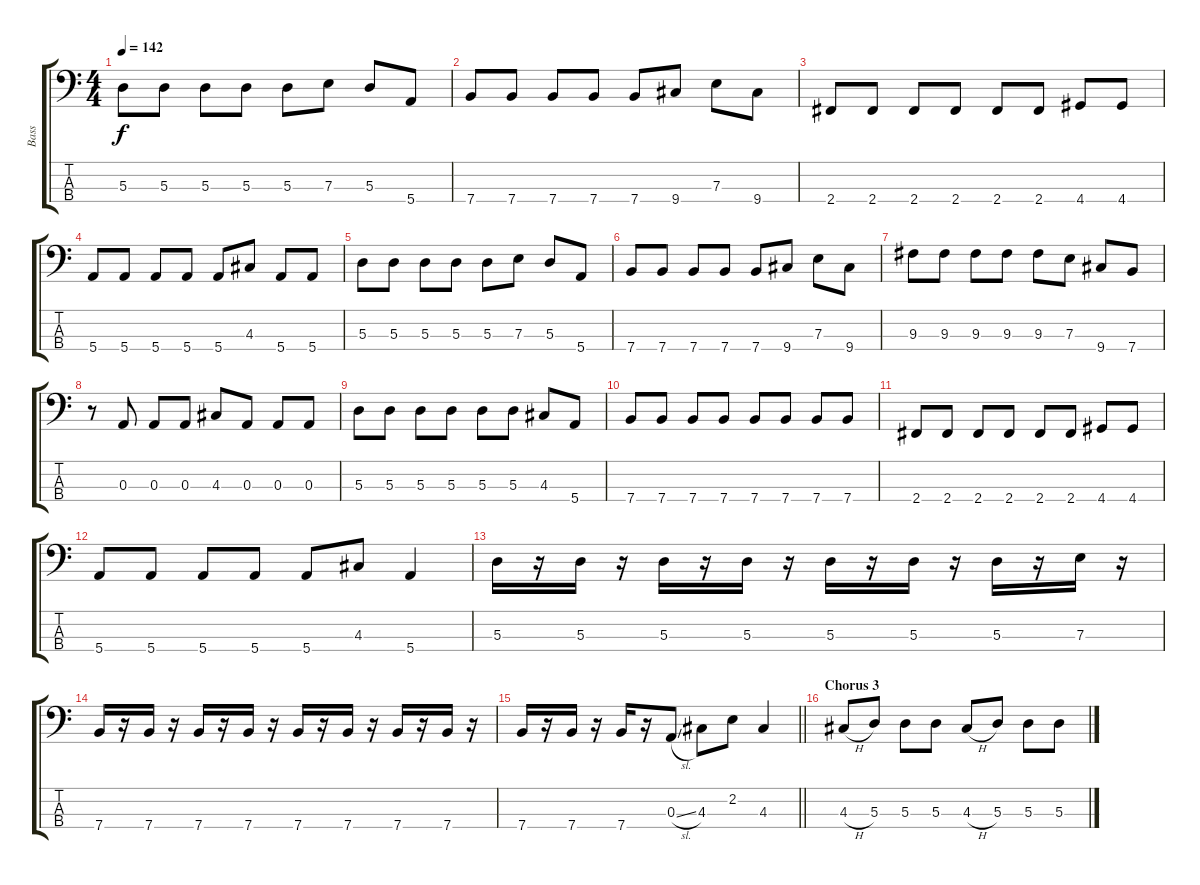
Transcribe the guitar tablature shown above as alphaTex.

\track ("Bass" "Bass") {instrument electricbassfinger}
\staff {score tabs}
\tuning (G2 D2 A1 E1) {hide}
\ts (4 4)
\tempo 142
\clef f4
\ks c
5.3.8{dy f} 5.3.8 5.3.8 5.3.8 5.3.8 7.3.8 5.3.8 5.4.8 |
7.4.8 7.4.8 7.4.8 7.4.8 7.4.8 9.4.8 7.3.8 9.4.8 |
2.4.8 2.4.8 2.4.8 2.4.8 2.4.8 2.4.8 4.4.8 4.4.8 |
5.4.8 5.4.8 5.4.8 5.4.8 5.4.8 4.3.8 5.4.8 5.4.8 |
5.3.8 5.3.8 5.3.8 5.3.8 5.3.8 7.3.8 5.3.8 5.4.8 |
7.4.8 7.4.8 7.4.8 7.4.8 7.4.8 9.4.8 7.3.8 9.4.8 |
9.3.8 9.3.8 9.3.8 9.3.8 9.3.8 7.3.8 9.4.8 7.4.8 |
r.8 0.3.8 0.3.8 0.3.8 4.3.8 0.3.8 0.3.8 0.3.8 |
5.3.8 5.3.8 5.3.8 5.3.8 5.3.8 5.3.8 4.3.8 5.4.8 |
7.4.8 7.4.8 7.4.8 7.4.8 7.4.8 7.4.8 7.4.8 7.4.8 |
2.4.8 2.4.8 2.4.8 2.4.8 2.4.8 2.4.8 4.4.8 4.4.8 |
5.4.8 5.4.8 5.4.8 5.4.8 5.4.8 4.3.8 5.4.4 |
5.3.16 r.16 5.3.16 r.16 5.3.16 r.16 5.3.16 r.16 5.3.16 r.16 5.3.16 r.16 5.3.16 r.16 7.3.16 r.16 |
7.4.16 r.16 7.4.16 r.16 7.4.16 r.16 7.4.16 r.16 7.4.16 r.16 7.4.16 r.16 7.4.16 r.16 7.4.16 r.16 |
\barLineRight lightlight
7.4.16 r.16 7.4.16 r.16 7.4.16 r.16 0.3{sl}.8 4.3.8 2.2.8 4.3.4 |
\section ("" "Chorus 3")
4.3{h}.8 5.3.8 5.3.8 5.3.8 4.3{h}.8 5.3.8 5.3.8 5.3.8
